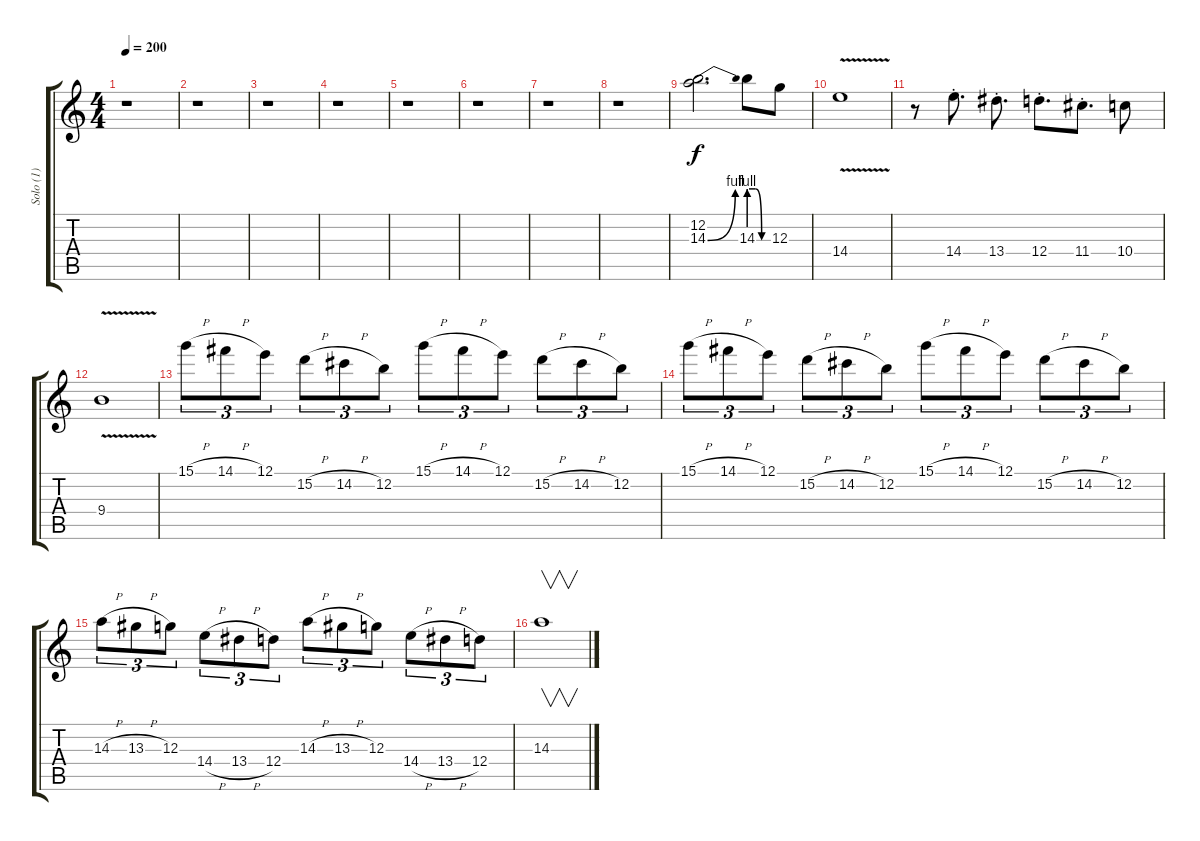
\track ("Solo (1)" "Solo (1)") {instrument distortionguitar}
\staff {score tabs}
\tuning (E4 B3 G3 D3 A2 E2) {hide}
\ts (4 4)
\tempo 200
\clef g2
\ks c
r.1{dy f instrument distortionguitar} |
r.1 |
r.1 |
r.1 |
r.1 |
r.1 |
r.1 |
r.1 |
(12.2 14.3{be (bend 0 0 60 4)}).2{d} 14.3{be (custom 0 4 20 4 40 0 60 0)}.8 12.3.8 |
14.4{v}.1 |
r.8 14.4{st}.8{d} 13.4{st}.8{d} 12.4{st}.8{d} 11.4{st}.8{d} 10.4.8 |
9.4{v}.1 |
15.1{h}.8{tu (3 2)} 14.1{h}.8{tu (3 2)} 12.1.8{tu (3 2)} 15.2{h}.8{tu (3 2)} 14.2{h}.8{tu (3 2)} 12.2.8{tu (3 2)} 15.1{h}.8{tu (3 2)} 14.1{h}.8{tu (3 2)} 12.1.8{tu (3 2)} 15.2{h}.8{tu (3 2)} 14.2{h}.8{tu (3 2)} 12.2.8{tu (3 2)} |
15.1{h}.8{tu (3 2)} 14.1{h}.8{tu (3 2)} 12.1.8{tu (3 2)} 15.2{h}.8{tu (3 2)} 14.2{h}.8{tu (3 2)} 12.2.8{tu (3 2)} 15.1{h}.8{tu (3 2)} 14.1{h}.8{tu (3 2)} 12.1.8{tu (3 2)} 15.2{h}.8{tu (3 2)} 14.2{h}.8{tu (3 2)} 12.2.8{tu (3 2)} |
14.3{h}.8{tu (3 2)} 13.3{h}.8{tu (3 2)} 12.3.8{tu (3 2)} 14.4{h}.8{tu (3 2)} 13.4{h}.8{tu (3 2)} 12.4.8{tu (3 2)} 14.3{h}.8{tu (3 2)} 13.3{h}.8{tu (3 2)} 12.3.8{tu (3 2)} 14.4{h}.8{tu (3 2)} 13.4{h}.8{tu (3 2)} 12.4.8{tu (3 2)} |
14.3.1{v}
